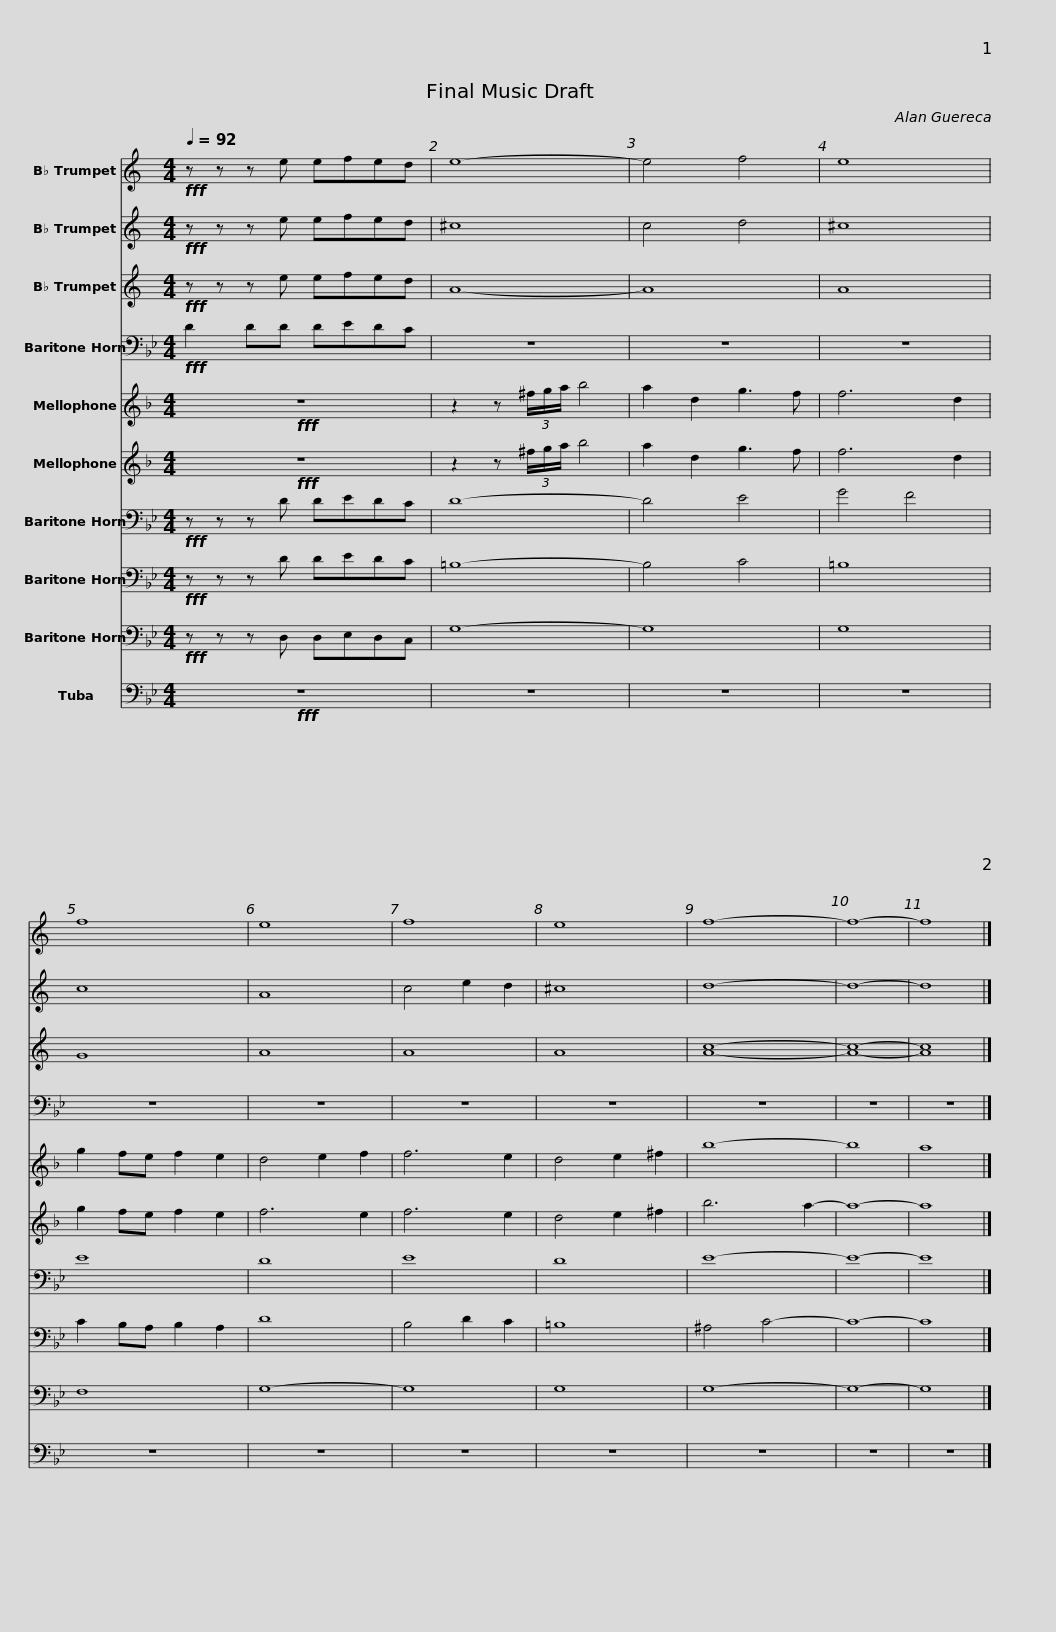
X:1
%%score 1 2 3 4 5 6 7 8 9 10
L:1/8
Q:1/4=92
M:4/4
I:linebreak $
K:Bb
V:1 treble transpose=-2
V:2 treble transpose=-2
V:3 treble transpose=-2
V:4 bass
V:5 treble transpose=-7
V:6 treble transpose=-7
V:7 bass
V:8 bass
V:9 bass
V:10 bass
V:1
[K:C]!fff! z z z e efed | e8- | e4 f4 | e8 | f8 | %5
 e8 |$ f8 | e8 | f8- | f8- | %10
 f8 |] %11
V:2
[K:C]!fff! z z z e efed | ^c8 | c4 d4 | ^c8 | c8 | %5
 A8 |$ c4 e2 d2 | ^c8 | d8- | d8- | %10
 d8 |] %11
V:3
[K:C]!fff! z z z e efed | A8- | A8 | A8 | G8 | %5
 A8 |$ A8 | A8 | [Ac]8- | [Ac]8- | %10
 [Ac]8 |] %11
V:4
!fff! D2 DD DEDC | z8 | z8 | z8 | z8 | %5
 z8 |$ z8 | z8 | z8 | z8 | %10
 z8 |] %11
V:5
[K:F]!fff! z8 | z2 z (3^f/g/a/ b4 | a2 d2 g3 f | f6 d2 | g2 fe f2 e2 | %5
 d4 e2 f2 |$ f6 e2 | d4 e2 ^f2 | b8- | b8 | %10
 a8 |] %11
V:6
[K:F]!fff! z8 | z2 z (3^f/g/a/ b4 | a2 d2 g3 f | f6 d2 | g2 fe f2 e2 | %5
 f6 e2 |$ f6 e2 | d4 e2 ^f2 | b6 a2- | a8- | %10
 a8 |] %11
V:7
!fff! z z z D DEDC | D8- | D4 E4 | G4 F4 | E8 | %5
 D8 |$ E8 | D8 | E8- | E8- | %10
 E8 |] %11
V:8
!fff! z z z D DEDC | =B,8- | B,4 C4 | =B,8 | C2 B,A, B,2 A,2 | %5
 D8 |$ B,4 D2 C2 | =B,8 | ^A,4 C4- | C8- | %10
 C8 |] %11
V:9
!fff! z z z D, D,E,D,C, | G,8- | G,8 | G,8 | F,8 | %5
 G,8- |$ G,8 | G,8 | G,8- | G,8- | %10
 G,8 |] %11
V:10
!fff! z8 | z8 | z8 | z8 | z8 | %5
 z8 |$ z8 | z8 | z8 | z8 | %10
 z8 |] %11
